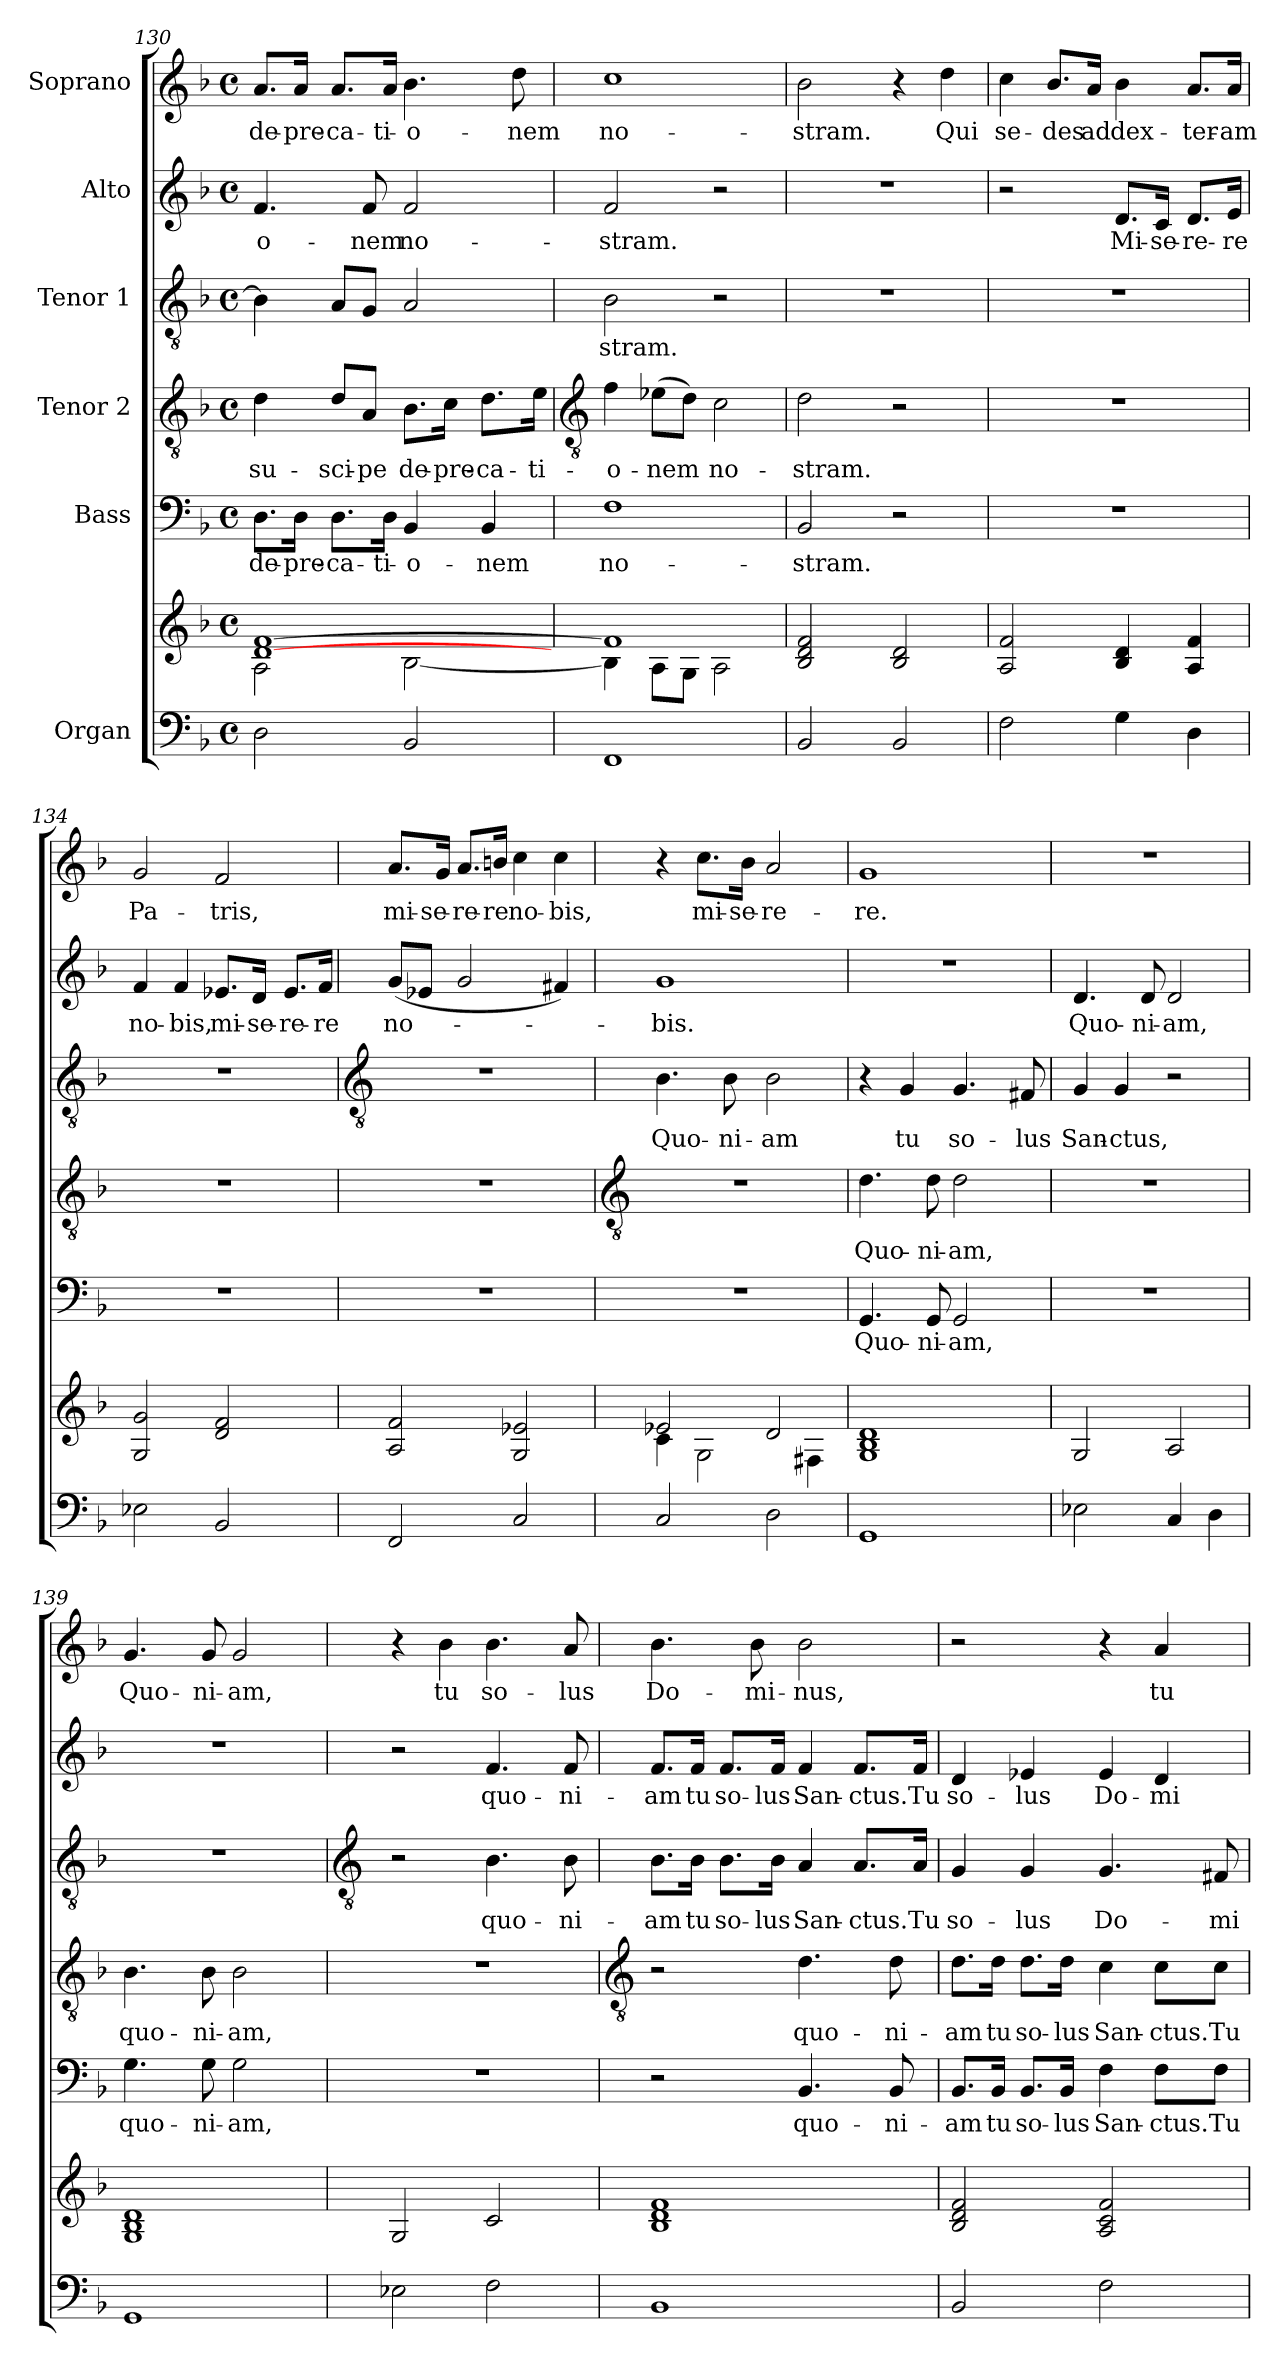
**kern	**kern	**kern	**text	**kern	**text	**kern	**text	**kern	**text	**kern	**text
*part6	*part6	*part5	*part5	*part4	*part4	*part3	*part3	*part2	*part2	*part1	*part1
*staff7	*staff6	*staff5	*staff5	*staff4	*staff4	*staff3	*staff3	*staff2	*staff2	*staff1	*staff1
*I"Organ	*	*I"Bass	*	*I"Tenor 2	*	*I"Tenor 1	*	*I"Alto	*	*I"Soprano	*
!!LO:LB:g=z
*clefF4	*clefG2	*clefF4	*	*clefGv2	*	*clefGv2	*	*clefG2	*	*clefG2	*
*k[b-]	*k[b-]	*k[b-]	*	*k[b-]	*	*k[b-]	*	*k[b-]	*	*k[b-]	*
*F:	*F:	*F:	*	*F:	*	*F:	*	*F:	*	*F:	*
*M4/4	*M4/4	*M4/4	*	*M4/4	*	*M4/4	*	*M4/4	*	*M4/4	*
*met(c)	*met(c)	*met(c)	*	*met(c)	*	*met(c)	*	*met(c)	*	*met(c)	*
=130	=130	=130	=130	=130	=130	=130	=130	=130	=130	=130	=130
*^	*^	*	*	*	*	*	*	*	*	*	*
!	!	!	!	!	!LO:LY:b	!	!LO:LY:b	!	!	!	!LO:LY:b	!	!LO:LY:b
2D\	4ryy	[1d/ [1f/	2A\	8.D\L	de-	4d\	su-	4B-\]	.	4.f/	-o-	8.a/L	de-
!	!	!	!	!	!LO:LY:b	!	!	!	!	!	!	!	!LO:LY:b
.	.	.	.	16D\J	-pre-	.	.	.	.	.	.	16a/J	-pre-
!	!	!	!	!	!LO:LY:b	!	!LO:LY:b	!	!	!	!	!	!LO:LY:b
.	4ryy	.	.	8.D\L	-ca-	8d/L	-sci-	8A/L	.	.	.	8.a/L	-ca-
!	!	!	!	!	!	!	!LO:LY:b	!	!	!	!LO:LY:b	!	!
.	.	.	.	.	.	8A/J	-pe	8G/J	.	8f/	-nem	.	.
!	!	!	!	!	!LO:LY:b	!	!	!	!	!	!	!	!LO:LY:b
.	.	.	.	16D\J	-ti-	.	.	.	.	.	.	16a/J	-ti-
!	!	!	!	!	!LO:LY:b	!	!LO:LY:b	!	!	!	!LO:LY:b	!	!LO:LY:b
2BB-/	4ryy	.	[2B-\	4BB-/	-o-	8.B-\L	de-	2A/	.	2f/	no-	4.b-\	-o-
!	!	!	!	!	!	!	!LO:LY:b	!	!	!	!	!	!
.	.	.	.	.	.	16c\J	-pre-	.	.	.	.	.	.
!	!	!	!	!	!LO:LY:b	!	!LO:LY:b	!	!	!	!	!	!
.	4ryy	.	.	4BB-/	-nem	8.d\L	-ca-	.	.	.	.	.	.
!	!	!	!	!	!	!	!	!	!	!	!	!	!LO:LY:b
.	.	.	.	.	.	.	.	.	.	.	.	8dd\	-nem
!	!	!	!	!	!	!	!LO:LY:b	!	!	!	!	!	!
.	.	.	.	.	.	16e\J	-ti-	.	.	.	.	.	.
*v	*v	*	*	*	*	*	*	*	*	*	*	*	*
!!LO:LB:g=z
=131	=131	=131	=131	=131	=131	=131	=131	=131	=131	=131	=131	=131
*	*	*	*	*	*clefGv2	*	*	*	*	*	*	*
!	!	!	!	!LO:LY:b	!	!LO:LY:b	!	!LO:LY:b	!	!LO:LY:b	!	!LO:LY:b
1FF	1f/]	4B-\]	1F	no-	4f\	-o-	2B-\	-stram.	2f/	-stram.	1cc	no-
!	!	!	!	!	!	!LO:LY:b	!	!	!	!	!	!
.	.	8A\L	.	.	(>8e-X\L	-nem	.	.	.	.	.	.
.	.	8G\J	.	.	8d\J)	.	.	.	.	.	.	.
!	!	!	!	!	!	!LO:LY:b	!	!	!	!	!	!
.	.	2A\	.	.	2c\	no-	2r	.	2r	.	.	.
=132	=132	=132	=132	=132	=132	=132	=132	=132	=132	=132	=132	=132
!	!	!	!	!LO:LY:b	!	!LO:LY:b	!	!	!	!	!	!LO:LY:b
2BB-/	2B-/ 2d/ 2f/	4ryy	2BB-/	-stram.	2d\	-stram.	1r	.	1r	.	2b-\	-stram.
.	.	4ryy	.	.	.	.	.	.	.	.	.	.
2BB-/	2B-/ 2d/	4ryy	2r	.	2r	.	.	.	.	.	4r	.
!	!	!	!	!	!	!	!	!	!	!	!	!LO:LY:b
.	.	4ryy	.	.	.	.	.	.	.	.	4dd\	Qui
=133	=133	=133	=133	=133	=133	=133	=133	=133	=133	=133	=133	=133
!	!	!	!	!	!	!	!	!	!	!	!	!LO:LY:b
2F\	2A/ 2f/	4ryy	1r	.	1r	.	1r	.	2r	.	4cc\	se-
!	!	!	!	!	!	!	!	!	!	!	!	!LO:LY:b
.	.	4ryy	.	.	.	.	.	.	.	.	8.b-/L	-des
!	!	!	!	!	!	!	!	!	!	!	!	!LO:LY:b
.	.	.	.	.	.	.	.	.	.	.	16a/J	ad
!	!	!	!	!	!	!	!	!	!	!LO:LY:b	!	!LO:LY:b
4G\	4B-/ 4d/	4ryy	.	.	.	.	.	.	8.d/L	Mi-	4b-\	dex-
!	!	!	!	!	!	!	!	!	!	!LO:LY:b	!	!
.	.	.	.	.	.	.	.	.	16c/J	-se-	.	.
!	!	!	!	!	!	!	!	!	!	!LO:LY:b	!	!LO:LY:b
4D\	4A/ 4f/	4ryy	.	.	.	.	.	.	8.d/L	-re-	8.a/L	-ter-
!	!	!	!	!	!	!	!	!	!	!LO:LY:b	!	!LO:LY:b
.	.	.	.	.	.	.	.	.	16e/J	-re	16a/J	-am
=134	=134	=134	=134	=134	=134	=134	=134	=134	=134	=134	=134	=134
!	!	!	!	!	!	!	!	!	!	!LO:LY:b	!	!LO:LY:b
2E-X\	2G/ 2g/	4ryy	1r	.	1r	.	1r	.	4f/	no-	2g/	Pa-
!	!	!	!	!	!	!	!	!	!	!LO:LY:b	!	!
.	.	4ryy	.	.	.	.	.	.	4f/	-bis,	.	.
!	!	!	!	!	!	!	!	!	!	!LO:LY:b	!	!LO:LY:b
2BB-/	2d/ 2f/	4ryy	.	.	.	.	.	.	8.e-X/L	mi-	2f/	-tris,
!	!	!	!	!	!	!	!	!	!	!LO:LY:b	!	!
.	.	.	.	.	.	.	.	.	16d/J	-se-	.	.
!	!	!	!	!	!	!	!	!	!	!LO:LY:b	!	!
.	.	4ryy	.	.	.	.	.	.	8.e-/L	-re-	.	.
!	!	!	!	!	!	!	!	!	!	!LO:LY:b	!	!
.	.	.	.	.	.	.	.	.	16f/J	-re	.	.
!!LO:LB:g=z
=135	=135	=135	=135	=135	=135	=135	=135	=135	=135	=135	=135	=135
*	*	*	*	*	*	*	*clefGv2	*	*	*	*	*
!	!	!	!	!	!	!	!	!	!	!LO:LY:b	!	!LO:LY:b
2FF/	2A/ 2f/	4ryy	1r	.	1r	.	1r	.	(<8g/L	no-	8.a/L	mi-
.	.	.	.	.	.	.	.	.	8e-X/J	.	.	.
!	!	!	!	!	!	!	!	!	!	!	!	!LO:LY:b
.	.	.	.	.	.	.	.	.	.	.	16g/J	-se-
!	!	!	!	!	!	!	!	!	!	!	!	!LO:LY:b
.	.	4ryy	.	.	.	.	.	.	2g/	.	8.a/L	-re-
!	!	!	!	!	!	!	!	!	!	!	!	!LO:LY:b
.	.	.	.	.	.	.	.	.	.	.	16bn/J	-re
!	!	!	!	!	!	!	!	!	!	!	!	!LO:LY:b
2C/	2G/ 2e-X/	4ryy	.	.	.	.	.	.	.	.	4cc\	no-
!	!	!	!	!	!	!	!	!	!	!	!	!LO:LY:b
.	.	4ryy	.	.	.	.	.	.	4f#X/)	.	4cc\	-bis,
!!LO:LB:g=z
=136	=136	=136	=136	=136	=136	=136	=136	=136	=136	=136	=136	=136
*	*	*	*	*	*clefGv2	*	*	*	*	*	*	*
!	!	!	!	!	!	!	!	!LO:LY:b	!	!LO:LY:b	!	!
2C/	2e-X/	4c\	1r	.	1r	.	4.B-\	Quo-	1g	-bis.	4r	.
!	!	!	!	!	!	!	!	!	!	!	!	!LO:LY:b
.	.	2G\	.	.	.	.	.	.	.	.	8.cc\L	mi-
!	!	!	!	!	!	!	!	!LO:LY:b	!	!	!	!
.	.	.	.	.	.	.	8B-\	-ni-	.	.	.	.
!	!	!	!	!	!	!	!	!	!	!	!	!LO:LY:b
.	.	.	.	.	.	.	.	.	.	.	16b-\J	-se-
!	!	!	!	!	!	!	!	!LO:LY:b	!	!	!	!LO:LY:b
2D\	2d/	.	.	.	.	.	2B-\	-am	.	.	2a/	-re-
.	.	4F#X\	.	.	.	.	.	.	.	.	.	.
=137	=137	=137	=137	=137	=137	=137	=137	=137	=137	=137	=137	=137
!	!	!	!	!LO:LY:b	!	!LO:LY:b	!	!	!	!	!	!LO:LY:b
1GG	1G/ 1B-/ 1d/	4ryy	4.GG/	Quo-	4.d\	Quo-	4r	.	1r	.	1g	-re.
!	!	!	!	!	!	!	!	!LO:LY:b	!	!	!	!
.	.	4ryy	.	.	.	.	4G/	tu	.	.	.	.
!	!	!	!	!LO:LY:b	!	!LO:LY:b	!	!	!	!	!	!
.	.	.	8GG/	-ni-	8d\	-ni-	.	.	.	.	.	.
!	!	!	!	!LO:LY:b	!	!LO:LY:b	!	!LO:LY:b	!	!	!	!
.	.	4ryy	2GG/	-am,	2d\	-am,	4.G/	so-	.	.	.	.
.	.	4ryy	.	.	.	.	.	.	.	.	.	.
!	!	!	!	!	!	!	!	!LO:LY:b	!	!	!	!
.	.	.	.	.	.	.	8F#X/	-lus	.	.	.	.
=138	=138	=138	=138	=138	=138	=138	=138	=138	=138	=138	=138	=138
!	!	!	!	!	!	!	!	!LO:LY:b	!	!LO:LY:b	!	!
2E-X\	2G/	4ryy	1r	.	1r	.	4G/	San-	4.d/	Quo-	1r	.
!	!	!	!	!	!	!	!	!LO:LY:b	!	!	!	!
.	.	4ryy	.	.	.	.	4G/	-ctus,	.	.	.	.
!	!	!	!	!	!	!	!	!	!	!LO:LY:b	!	!
.	.	.	.	.	.	.	.	.	8d/	-ni-	.	.
!	!	!	!	!	!	!	!	!	!	!LO:LY:b	!	!
4C/	2A/	4ryy	.	.	.	.	2r	.	2d/	-am,	.	.
4D\	.	4ryy	.	.	.	.	.	.	.	.	.	.
=139	=139	=139	=139	=139	=139	=139	=139	=139	=139	=139	=139	=139
!	!	!	!	!LO:LY:b	!	!LO:LY:b	!	!	!	!	!	!LO:LY:b
1GG	1G/ 1B-/ 1d/	4ryy	4.G\	quo-	4.B-\	quo-	1r	.	1r	.	4.g/	Quo-
.	.	4ryy	.	.	.	.	.	.	.	.	.	.
!	!	!	!	!LO:LY:b	!	!LO:LY:b	!	!	!	!	!	!LO:LY:b
.	.	.	8G\	-ni-	8B-\	-ni-	.	.	.	.	8g/	-ni-
!	!	!	!	!LO:LY:b	!	!LO:LY:b	!	!	!	!	!	!LO:LY:b
.	.	4ryy	2G\	-am,	2B-\	-am,	.	.	.	.	2g/	-am,
.	.	4ryy	.	.	.	.	.	.	.	.	.	.
!!LO:LB:g=z
=140	=140	=140	=140	=140	=140	=140	=140	=140	=140	=140	=140	=140
*	*	*	*	*	*	*	*clefGv2	*	*	*	*	*
2E-X\	2G/	4ryy	1r	.	1r	.	2r	.	2r	.	4r	.
!	!	!	!	!	!	!	!	!	!	!	!	!LO:LY:b
.	.	4ryy	.	.	.	.	.	.	.	.	4b-\	tu
!	!	!	!	!	!	!	!	!LO:LY:b	!	!LO:LY:b	!	!LO:LY:b
2F\	2c/	4ryy	.	.	.	.	4.B-\	quo-	4.f/	quo-	4.b-\	so-
.	.	4ryy	.	.	.	.	.	.	.	.	.	.
!	!	!	!	!	!	!	!	!LO:LY:b	!	!LO:LY:b	!	!LO:LY:b
.	.	.	.	.	.	.	8B-\	-ni-	8f/	-ni-	8a/	-lus
!!LO:LB:g=z
=141	=141	=141	=141	=141	=141	=141	=141	=141	=141	=141	=141	=141
*	*	*	*	*	*clefGv2	*	*	*	*	*	*	*
!	!	!	!	!	!	!	!	!LO:LY:b	!	!LO:LY:b	!	!LO:LY:b
1BB-	1B-/ 1d/ 1f/	4ryy	2r	.	2r	.	8.B-\L	-am	8.f/L	-am	4.b-\	Do-
!	!	!	!	!	!	!	!	!LO:LY:b	!	!LO:LY:b	!	!
.	.	.	.	.	.	.	16B-\J	tu	16f/J	tu	.	.
!	!	!	!	!	!	!	!	!LO:LY:b	!	!LO:LY:b	!	!
.	.	4ryy	.	.	.	.	8.B-\L	so-	8.f/L	so-	.	.
!	!	!	!	!	!	!	!	!	!	!	!	!LO:LY:b
.	.	.	.	.	.	.	.	.	.	.	8b-\	-mi-
!	!	!	!	!	!	!	!	!LO:LY:b	!	!LO:LY:b	!	!
.	.	.	.	.	.	.	16B-\J	-lus	16f/J	-lus	.	.
!	!	!	!	!LO:LY:b	!	!LO:LY:b	!	!LO:LY:b	!	!LO:LY:b	!	!LO:LY:b
.	.	4ryy	4.BB-/	quo-	4.d\	quo-	4A/	San-	4f/	San-	2b-\	-nus,
!	!	!	!	!	!	!	!	!LO:LY:b	!	!LO:LY:b	!	!
.	.	4ryy	.	.	.	.	8.A/L	-ctus.	8.f/L	-ctus.	.	.
!	!	!	!	!LO:LY:b	!	!LO:LY:b	!	!	!	!	!	!
.	.	.	8BB-/	-ni-	8d\	-ni-	.	.	.	.	.	.
!	!	!	!	!	!	!	!	!LO:LY:b	!	!LO:LY:b	!	!
.	.	.	.	.	.	.	16A/J	Tu	16f/J	Tu	.	.
=142	=142	=142	=142	=142	=142	=142	=142	=142	=142	=142	=142	=142
!	!	!	!	!LO:LY:b	!	!LO:LY:b	!	!LO:LY:b	!	!LO:LY:b	!	!
2BB-/	2B-/ 2d/ 2f/	4ryy	8.BB-/L	-am	8.d\L	-am	4G/	so-	4d/	so-	2r	.
!	!	!	!	!LO:LY:b	!	!LO:LY:b	!	!	!	!	!	!
.	.	.	16BB-/J	tu	16d\J	tu	.	.	.	.	.	.
!	!	!	!	!LO:LY:b	!	!LO:LY:b	!	!LO:LY:b	!	!LO:LY:b	!	!
.	.	4ryy	8.BB-/L	so-	8.d\L	so-	4G/	-lus	4e-X/	-lus	.	.
!	!	!	!	!LO:LY:b	!	!LO:LY:b	!	!	!	!	!	!
.	.	.	16BB-/J	-lus	16d\J	-lus	.	.	.	.	.	.
!	!	!	!	!LO:LY:b	!	!LO:LY:b	!	!LO:LY:b	!	!LO:LY:b	!	!
2F\	2A/ 2c/ 2f/	4ryy	4F\	San-	4c\	San-	4.G/	Do-	4e-/	Do-	4r	.
!	!	!	!	!LO:LY:b	!	!LO:LY:b	!	!	!	!LO:LY:b	!	!LO:LY:b
.	.	4ryy	8F\L	-ctus.	8c\L	-ctus.	.	.	4d/	-mi-	4a/	tu
!	!	!	!	!LO:LY:b	!	!LO:LY:b	!	!LO:LY:b	!	!	!	!
.	.	.	8F\J	Tu	8c\J	Tu	8F#X/	-mi-	.	.	.	.
*	*v	*v	*	*	*	*	*	*	*	*	*	*
=	=	=	=	=	=	=	=	=	=	=	=
*-	*-	*-	*-	*-	*-	*-	*-	*-	*-	*-	*-
